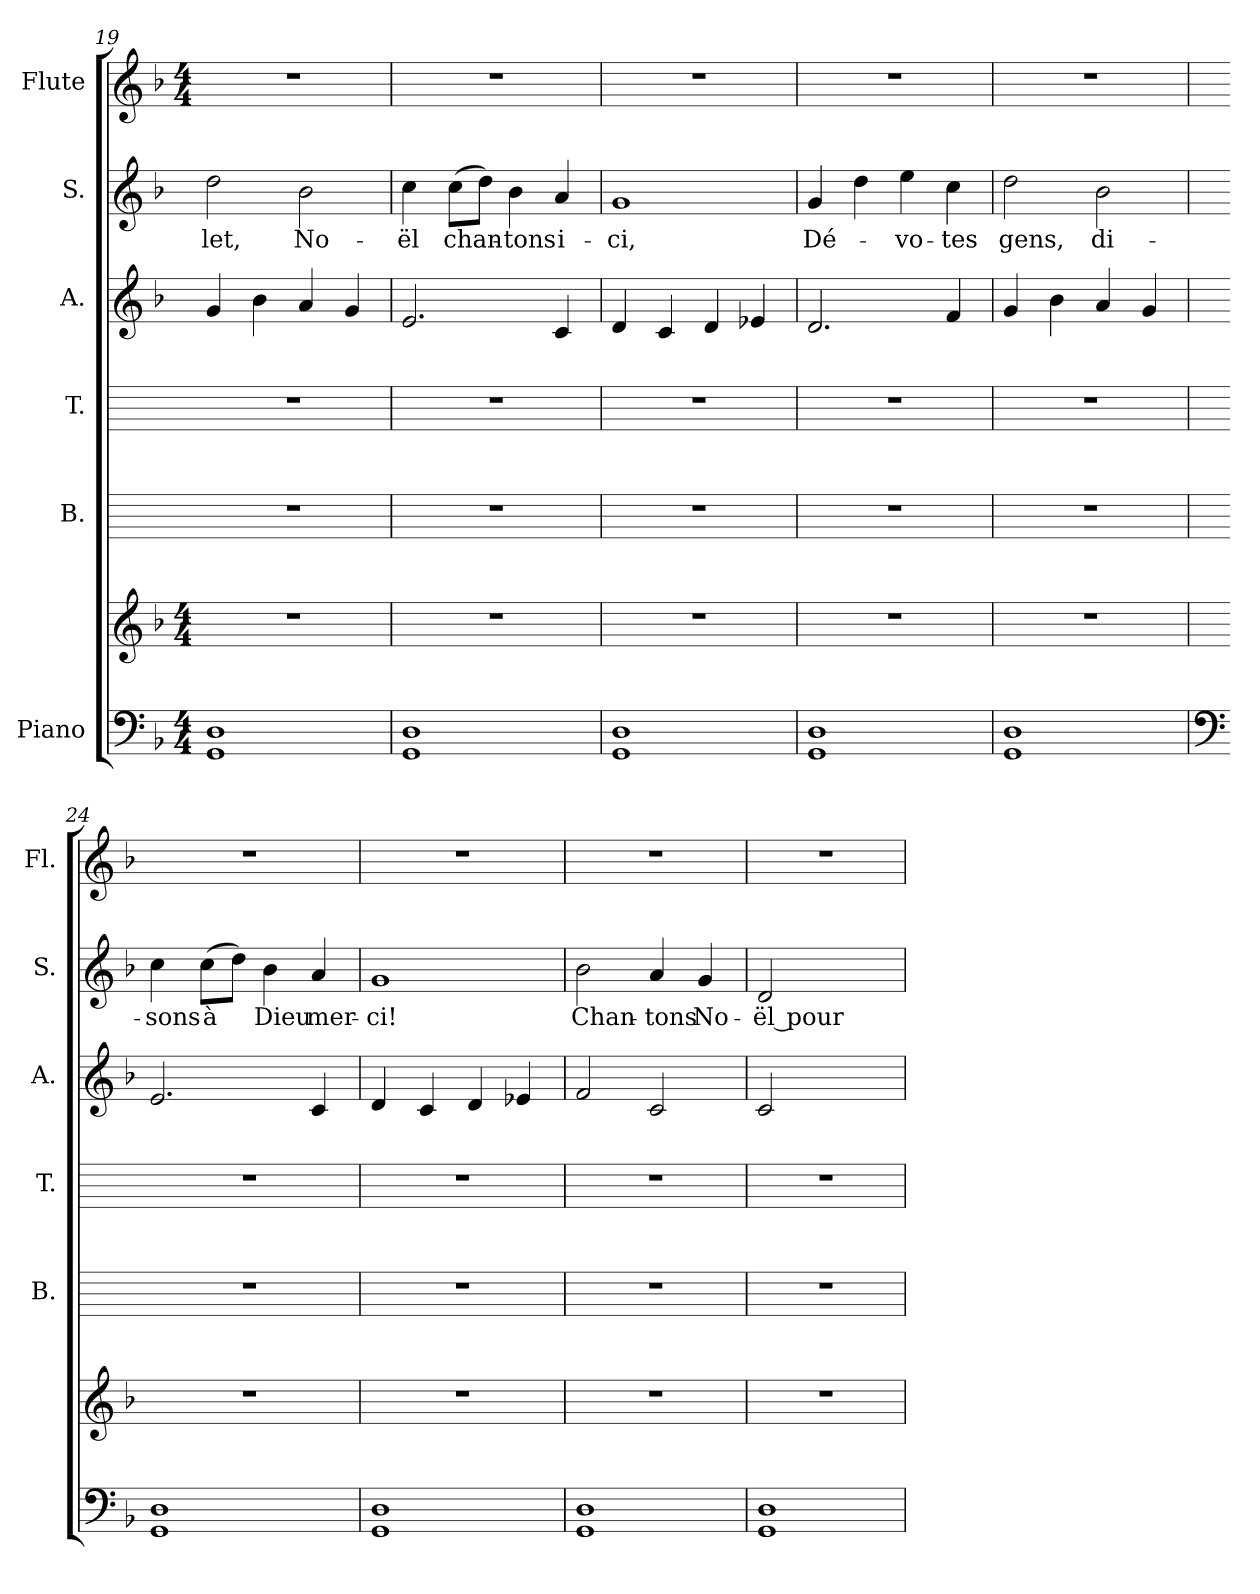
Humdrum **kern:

**kern	**kern	**kern	**kern	**kern	**kern	**text	**kern
*part6	*part6	*part5	*part4	*part3	*part2	*part2	*part1
*staff7	*staff6	*staff5	*staff4	*staff3	*staff2	*staff2	*staff1
*I"Piano	*	*I"B.	*I"T.	*I"A.	*I"S.	*	*I"Flute
*	*	*I'B.	*I'T.	*I'A.	*I'S.	*	*I'Fl.
*clefF4	*clefG2	*	*	*clefG2	*clefG2	*	*clefG2
*k[b-]	*k[b-]	*	*	*k[b-]	*k[b-]	*	*k[b-]
*F:	*F:	*	*	*F:	*F:	*	*F:
*M4/4	*M4/4	*	*	*	*	*	*M4/4
=19	=19	=19	=19	=19	=19	=19	=19
!	!	!	!	!	!	!LO:LY:b:cj	!
1D 1GG	1r	1r	1r	4g/	2dd\	-let,	1r
.	.	.	.	4b-\	.	.	.
!	!	!	!	!	!	!LO:LY:b:cj	!
.	.	.	.	4a/	2b-\	No-	.
.	.	.	.	4g/	.	.	.
=20	=20	=20	=20	=20	=20	=20	=20
!	!	!	!	!	!	!LO:LY:b:cj	!
1D 1GG	1r	1r	1r	2.e/	4cc\	-ël	1r
!	!	!	!	!	!	!LO:LY:b	!
.	.	.	.	.	(>8cc\L	chan-	.
.	.	.	.	.	8dd\J)	.	.
!	!	!	!	!	!	!LO:LY:b:cj	!
.	.	.	.	.	4b-\	-tons	.
!	!	!	!	!	!	!LO:LY:b:cj	!
.	.	.	.	4c/	4a/	i-	.
=21	=21	=21	=21	=21	=21	=21	=21
!	!	!	!	!	!	!LO:LY:b:cj	!
1D 1GG	1r	1r	1r	4d/	1g	-ci,	1r
.	.	.	.	4c/	.	.	.
.	.	.	.	4d/	.	.	.
.	.	.	.	4e-X/	.	.	.
=22	=22	=22	=22	=22	=22	=22	=22
!	!	!	!	!	!	!LO:LY:b	!
1D 1GG	1r	1r	1r	2.d/	4g/	Dé-	1r
.	.	.	.	.	4dd\	.	.
!	!	!	!	!	!	!LO:LY:b:cj	!
.	.	.	.	.	4ee\	-vo-	.
!	!	!	!	!	!	!LO:LY:b:cj	!
.	.	.	.	4f/	4cc\	-tes	.
=23	=23	=23	=23	=23	=23	=23	=23
!	!	!	!	!	!	!LO:LY:b:cj	!
1D 1GG	1r	1r	1r	4g/	2dd\	gens,	1r
.	.	.	.	4b-\	.	.	.
!	!	!	!	!	!	!LO:LY:b:cj	!
.	.	.	.	4a/	2b-\	di-	.
.	.	.	.	4g/	.	.	.
!!LO:PB:g=z
=24	=24	=24	=24	=24	=24	=24	=24
*clefF4	*	*	*	*	*	*	*
!	!	!	!	!	!	!LO:LY:b:cj	!
1D 1GG	1r	1r	1r	2.e/	4cc\	-sons	1r
!	!	!	!	!	!	!LO:LY:b:rj	!
.	.	.	.	.	(>8cc\L	à	.
.	.	.	.	.	8dd\J)	.	.
!	!	!	!	!	!	!LO:LY:b:cj	!
.	.	.	.	.	4b-\	Dieu	.
!	!	!	!	!	!	!LO:LY:b:cj	!
.	.	.	.	4c/	4a/	mer-	.
=25	=25	=25	=25	=25	=25	=25	=25
!	!	!	!	!	!	!LO:LY:b:cj	!
1D 1GG	1r	1r	1r	4d/	1g	-ci!	1r
.	.	.	.	4c/	.	.	.
.	.	.	.	4d/	.	.	.
.	.	.	.	4e-X/	.	.	.
=26	=26	=26	=26	=26	=26	=26	=26
!	!	!	!	!	!	!LO:LY:b:cj	!
1D 1GG	1r	1r	1r	2f/	2b-\	Chan-	1r
!	!	!	!	!	!	!LO:LY:b:cj	!
.	.	.	.	2c/	4a/	-tons	.
!	!	!	!	!	!	!LO:LY:b:cj	!
.	.	.	.	.	4g/	No-	.
=27	=27	=27	=27	=27	=27	=27	=27
!	!LO:N:vis=1	!	!	!	!	!LO:LY:b:rj	!LO:N:vis=1
1D 1GG	1r	1r	1r	2c/	2d/	-ël pour	1r
.	.	.	.	2ryy	2ryy	.	.
=	=	=	=	=	=	=	=
*-	*-	*-	*-	*-	*-	*-	*-
